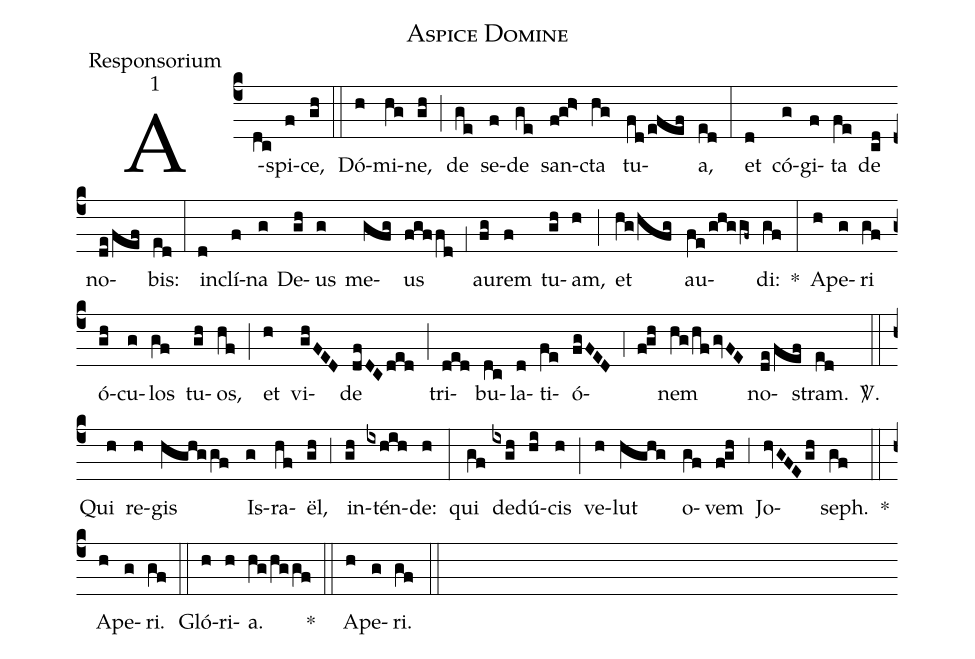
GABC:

name:Aspice Domine;
office-part:Responsorium;
mode:1;
%%
(c4) A(dc)spi(f)ce,(gh) (::) Dó(h)mi(hg)ne,(gh) (;) de(ge) se(f)de(ge) san(f!g!h>)cta(hg) tu(fd/efef)a,(ed) (:) et(d) có(g)gi(f)ta(fe) de(cd) no(de/fef)bis:(ed) (:) in(d)clí(f)na(g) De(gh)us(g) me(gfg)us(fgffd) (;1) au(fg)rem(f) tu(gh)am,(h) (;) et(hg/hfg) au(fe/ghggf~)di:(gf) *(:) A(h)pe(g)ri(gf) ó(gh)cu(g)los(gf) tu(gh)os,(hf) (;) et(h) vi(ghFED)de(dfDC/ded) (;) tri(ded)bu(dc)la(d)ti(fe)ó(fgFED;4f!gh)nem(hg/hf/gvFE) no(de/fef)stram.(ed) <sp>V/</sp>.(::) Qui(h) re(h)gis(hghggf) Is(g)ra(hf)ël,(gh) (;3) in(gh)tén(ixhih)de:(h) (:) qui(gf) de(ixgh)dú(hi)cis(h) (;) ve(h)lut(hghg) o(gf)vem(f!gh) (;3) Jo(hvGFE/gh)seph.(gf) *(::) A(h)pe(g)ri.(gf) (::) Gló(h)ri(h)a.(hg/hggf) *(::) A(h)pe(g)ri.(gf) (::)
